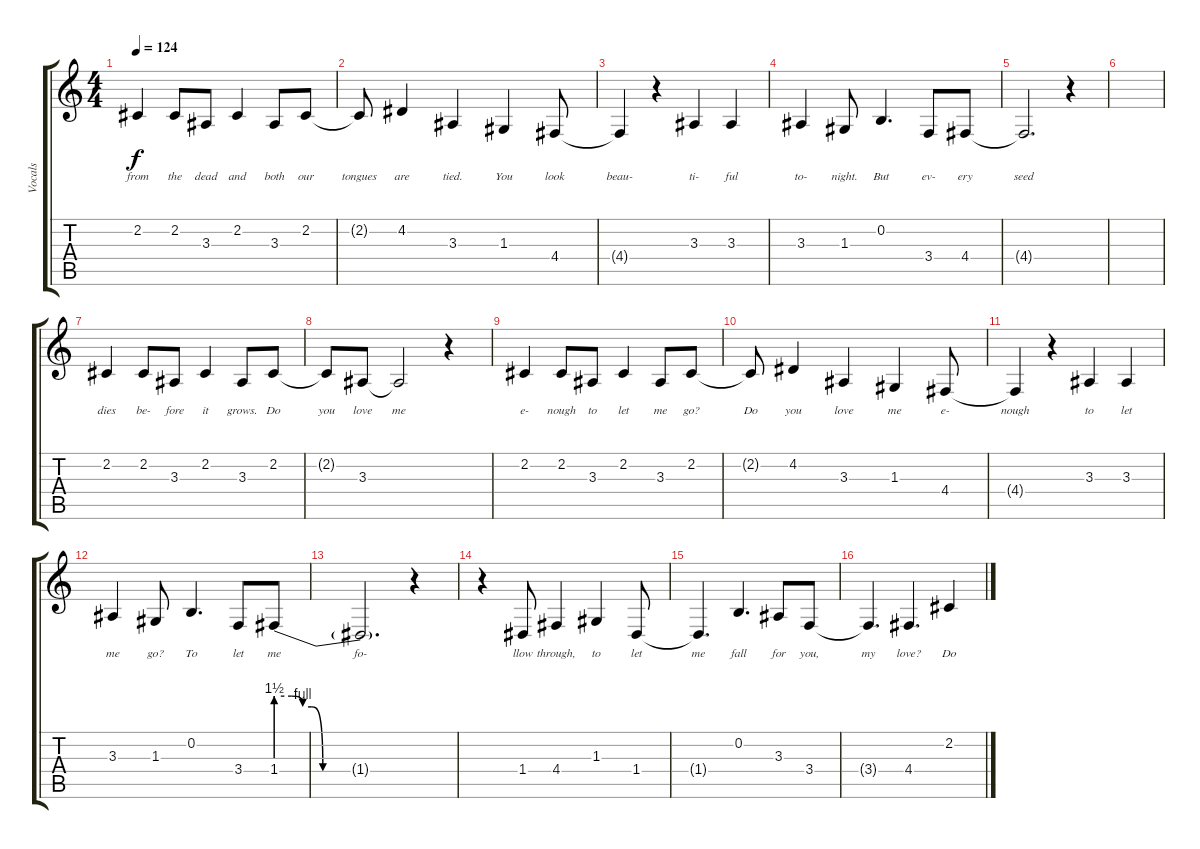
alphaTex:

\track ("Vocals" "Vocals") {instrument tenorsax}
\staff {score tabs}
\tuning (E4 B3 G3 D3 A2 E2) {hide}
\ts (4 4)
\tempo 124
\clef g2
\ks c
2.2.4{lyrics (0 "from") lyrics (1 "") lyrics (2 "") lyrics (3 "") lyrics (4 "") dy f} 2.2.8{lyrics (0 "the") lyrics (1 "") lyrics (2 "") lyrics (3 "") lyrics (4 "")} 3.3.8{lyrics (0 "dead") lyrics (1 "") lyrics (2 "") lyrics (3 "") lyrics (4 "")} 2.2.4{lyrics (0 "and") lyrics (1 "") lyrics (2 "") lyrics (3 "") lyrics (4 "")} 3.3.8{lyrics (0 "both") lyrics (1 "") lyrics (2 "") lyrics (3 "") lyrics (4 "")} 2.2.8{lyrics (0 "our") lyrics (1 "") lyrics (2 "") lyrics (3 "") lyrics (4 "")} |
2.2{t}.8{lyrics (0 "tongues") lyrics (1 "") lyrics (2 "") lyrics (3 "") lyrics (4 "")} 4.2.4{lyrics (0 "are") lyrics (1 "") lyrics (2 "") lyrics (3 "") lyrics (4 "")} 3.3.4{lyrics (0 "tied.") lyrics (1 "") lyrics (2 "") lyrics (3 "") lyrics (4 "")} 1.3.4{lyrics (0 "You") lyrics (1 "") lyrics (2 "") lyrics (3 "") lyrics (4 "")} 4.4.8{lyrics (0 "look") lyrics (1 "") lyrics (2 "") lyrics (3 "") lyrics (4 "")} |
4.4{t}.4{lyrics (0 "beau-") lyrics (1 "") lyrics (2 "") lyrics (3 "") lyrics (4 "")} r.4 3.3.4{lyrics (0 "ti-") lyrics (1 "") lyrics (2 "") lyrics (3 "") lyrics (4 "")} 3.3.4{lyrics (0 "ful") lyrics (1 "") lyrics (2 "") lyrics (3 "") lyrics (4 "")} |
3.3.4{lyrics (0 "to-") lyrics (1 "") lyrics (2 "") lyrics (3 "") lyrics (4 "")} 1.3.8{lyrics (0 "night.") lyrics (1 "") lyrics (2 "") lyrics (3 "") lyrics (4 "")} 0.2.4{d lyrics (0 "But") lyrics (1 "") lyrics (2 "") lyrics (3 "") lyrics (4 "")} 3.4.8{lyrics (0 "ev-") lyrics (1 "") lyrics (2 "") lyrics (3 "") lyrics (4 "")} 4.4.8{lyrics (0 "ery") lyrics (1 "") lyrics (2 "") lyrics (3 "") lyrics (4 "")} |
4.4{t}.2{d lyrics (0 "seed") lyrics (1 "") lyrics (2 "") lyrics (3 "") lyrics (4 "")} r.4 |
|
2.2.4{lyrics (0 "dies") lyrics (1 "") lyrics (2 "") lyrics (3 "") lyrics (4 "")} 2.2.8{lyrics (0 "be-") lyrics (1 "") lyrics (2 "") lyrics (3 "") lyrics (4 "")} 3.3.8{lyrics (0 "fore") lyrics (1 "") lyrics (2 "") lyrics (3 "") lyrics (4 "")} 2.2.4{lyrics (0 "it") lyrics (1 "") lyrics (2 "") lyrics (3 "") lyrics (4 "")} 3.3.8{lyrics (0 "grows.") lyrics (1 "") lyrics (2 "") lyrics (3 "") lyrics (4 "")} 2.2.8{lyrics (0 "Do") lyrics (1 "") lyrics (2 "") lyrics (3 "") lyrics (4 "")} |
2.2{t}.8{lyrics (0 "you") lyrics (1 "") lyrics (2 "") lyrics (3 "") lyrics (4 "")} 3.3.8{lyrics (0 "love") lyrics (1 "") lyrics (2 "") lyrics (3 "") lyrics (4 "")} 3.3{t}.2{lyrics (0 "me") lyrics (1 "") lyrics (2 "") lyrics (3 "") lyrics (4 "")} r.4 |
2.2.4{lyrics (0 "e-") lyrics (1 "") lyrics (2 "") lyrics (3 "") lyrics (4 "")} 2.2.8{lyrics (0 "nough") lyrics (1 "") lyrics (2 "") lyrics (3 "") lyrics (4 "")} 3.3.8{lyrics (0 "to") lyrics (1 "") lyrics (2 "") lyrics (3 "") lyrics (4 "")} 2.2.4{lyrics (0 "let") lyrics (1 "") lyrics (2 "") lyrics (3 "") lyrics (4 "")} 3.3.8{lyrics (0 "me") lyrics (1 "") lyrics (2 "") lyrics (3 "") lyrics (4 "")} 2.2.8{lyrics (0 "go?") lyrics (1 "") lyrics (2 "") lyrics (3 "") lyrics (4 "")} |
2.2{t}.8{lyrics (0 "Do") lyrics (1 "") lyrics (2 "") lyrics (3 "") lyrics (4 "")} 4.2.4{lyrics (0 "you") lyrics (1 "") lyrics (2 "") lyrics (3 "") lyrics (4 "")} 3.3.4{lyrics (0 "love") lyrics (1 "") lyrics (2 "") lyrics (3 "") lyrics (4 "")} 1.3.4{lyrics (0 "me") lyrics (1 "") lyrics (2 "") lyrics (3 "") lyrics (4 "")} 4.4.8{lyrics (0 "e-") lyrics (1 "") lyrics (2 "") lyrics (3 "") lyrics (4 "")} |
4.4{t}.4{lyrics (0 "nough") lyrics (1 "") lyrics (2 "") lyrics (3 "") lyrics (4 "")} r.4 3.3.4{lyrics (0 "to") lyrics (1 "") lyrics (2 "") lyrics (3 "") lyrics (4 "")} 3.3.4{lyrics (0 "let") lyrics (1 "") lyrics (2 "") lyrics (3 "") lyrics (4 "")} |
3.3.4{lyrics (0 "me") lyrics (1 "") lyrics (2 "") lyrics (3 "") lyrics (4 "")} 1.3.8{lyrics (0 "go?") lyrics (1 "") lyrics (2 "") lyrics (3 "") lyrics (4 "")} 0.2.4{d lyrics (0 "To") lyrics (1 "") lyrics (2 "") lyrics (3 "") lyrics (4 "")} 3.4.8{lyrics (0 "let") lyrics (1 "") lyrics (2 "") lyrics (3 "") lyrics (4 "")} 1.4{be (custom 0 6 7 6 12 4 16 4 21 0 60 0)}.8{lyrics (0 "me") lyrics (1 "") lyrics (2 "") lyrics (3 "") lyrics (4 "")} |
1.4{t}.2{d lyrics (0 "fo-") lyrics (1 "") lyrics (2 "") lyrics (3 "") lyrics (4 "")} r.4 |
r.4 1.4.8{lyrics (0 "llow") lyrics (1 "") lyrics (2 "") lyrics (3 "") lyrics (4 "")} 4.4.4{lyrics (0 "through,") lyrics (1 "") lyrics (2 "") lyrics (3 "") lyrics (4 "")} 1.3.4{lyrics (0 "to") lyrics (1 "") lyrics (2 "") lyrics (3 "") lyrics (4 "")} 1.4.8{lyrics (0 "let") lyrics (1 "") lyrics (2 "") lyrics (3 "") lyrics (4 "")} |
1.4{t}.4{d lyrics (0 "me") lyrics (1 "") lyrics (2 "") lyrics (3 "") lyrics (4 "")} 0.2.4{d lyrics (0 "fall") lyrics (1 "") lyrics (2 "") lyrics (3 "") lyrics (4 "")} 3.3.8{lyrics (0 "for") lyrics (1 "") lyrics (2 "") lyrics (3 "") lyrics (4 "")} 3.4.8{lyrics (0 "you,") lyrics (1 "") lyrics (2 "") lyrics (3 "") lyrics (4 "")} |
3.4{t}.4{d lyrics (0 "my") lyrics (1 "") lyrics (2 "") lyrics (3 "") lyrics (4 "")} 4.4.4{d lyrics (0 "love?") lyrics (1 "") lyrics (2 "") lyrics (3 "") lyrics (4 "")} 2.2.4{lyrics (0 "Do") lyrics (1 "") lyrics (2 "") lyrics (3 "") lyrics (4 "")}
